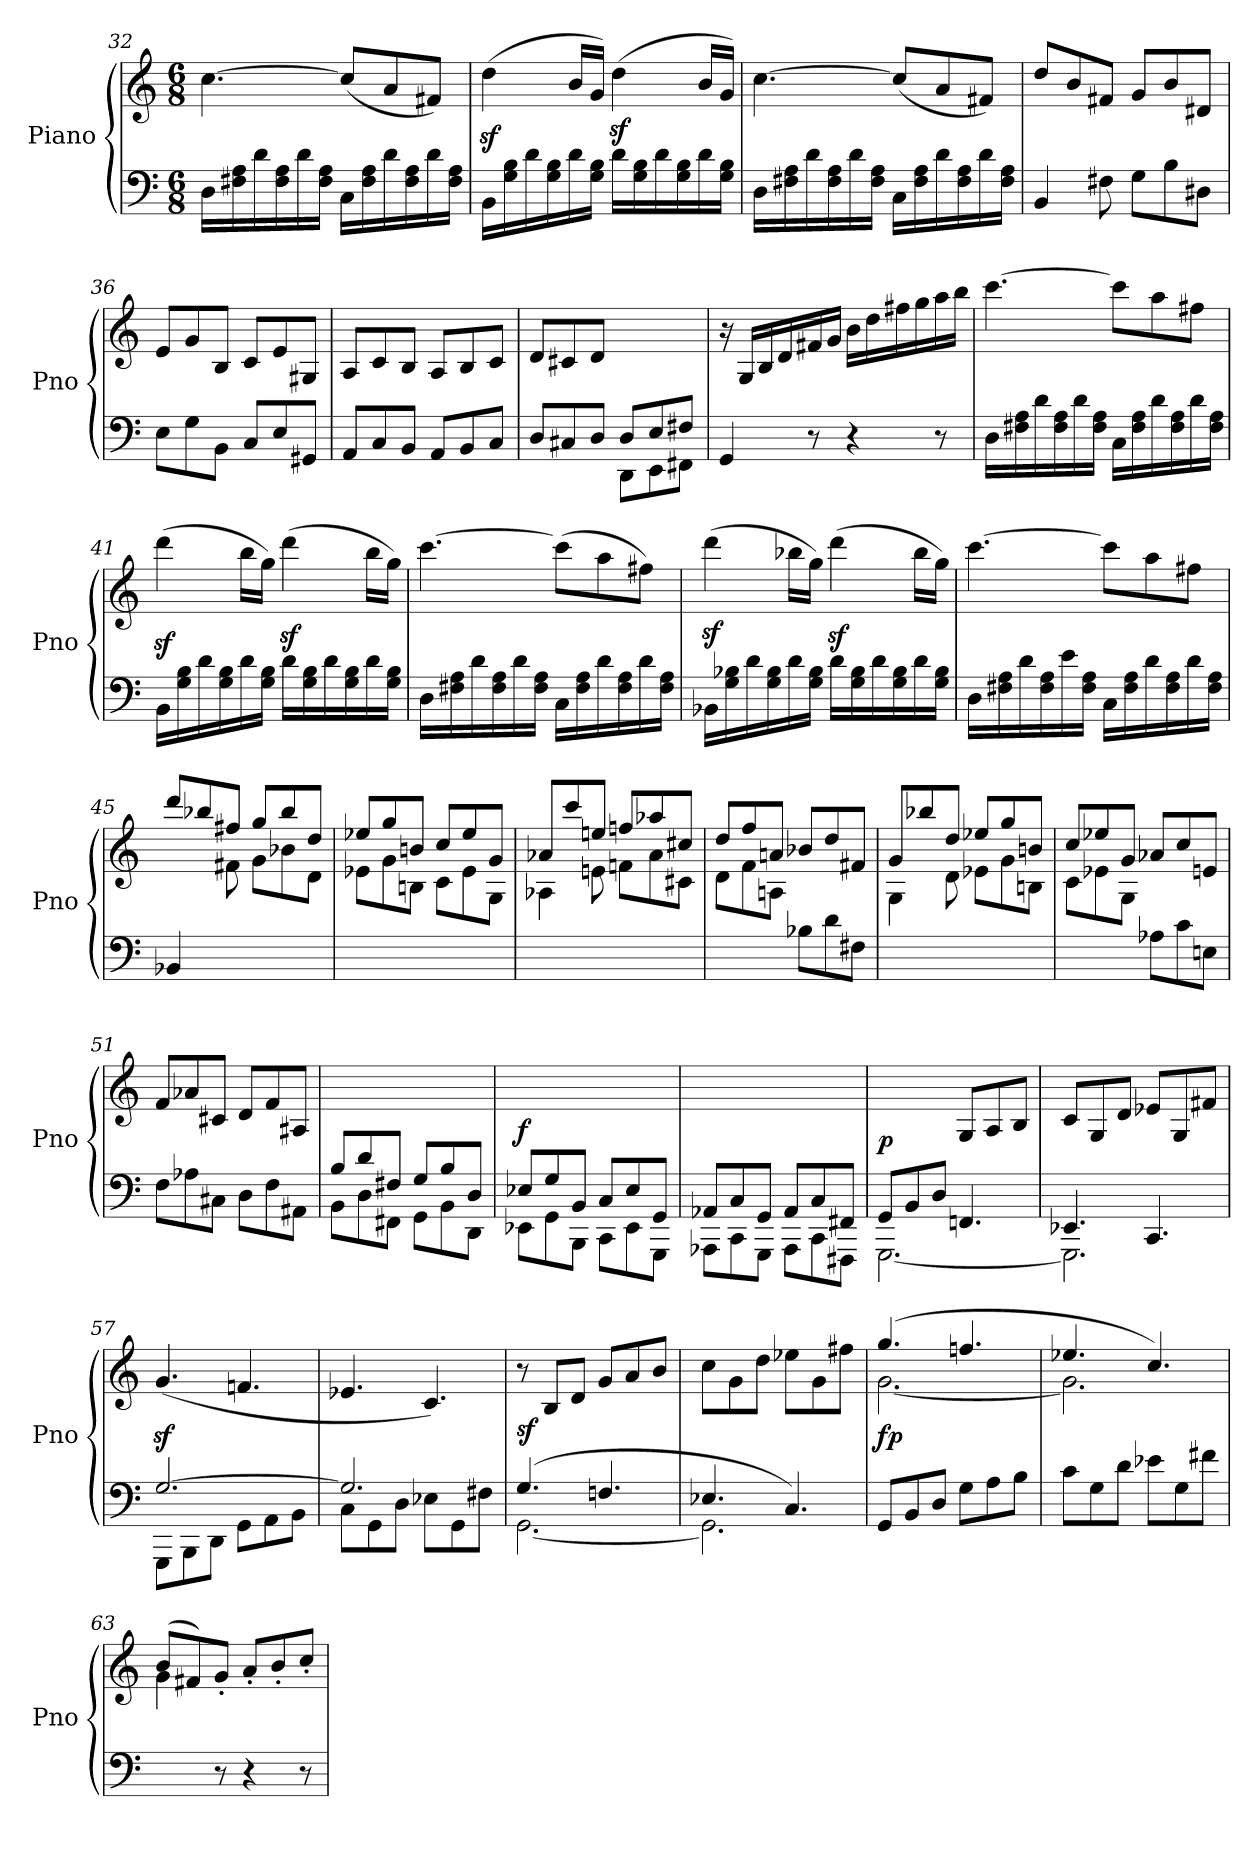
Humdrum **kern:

**kern	**kern	**dynam
*part1	*part1	*part1
*staff2	*staff1	*staff1/2
*I"Piano	*	*
*I'Pno	*	*
*clefF4	*clefG2	*
*k[]	*k[]	*
*C:	*C:	*
*M6/8	*M6/8	*
=32	=32	=32
16DLL	[4.cc	.
16F#X 16A	.	.
16d	.	.
16F# 16A	.	.
16d	.	.
16F# 16AJJ	.	.
16CLL	(8ccL]	.
16F# 16A	.	.
16d	8a	.
16F# 16A	.	.
16d	8f#XJ)	.
16F# 16AJJ	.	.
=33	=33	=33
16BBLL	(4ddz	.
16G 16B	.	.
16d	.	.
16G 16B	.	.
16d	16bLL	.
16G 16BJJ	16gJJ)	.
16dLL	(4ddz	.
16G 16B	.	.
16d	.	.
16G 16B	.	.
16d	16bLL	.
16G 16BJJ	16gJJ)	.
=34	=34	=34
16DLL	[4.cc	.
16F#X 16A	.	.
16d	.	.
16F# 16A	.	.
16d	.	.
16F# 16AJJ	.	.
16CLL	(8ccL]	.
16F# 16A	.	.
16d	8a	.
16F# 16A	.	.
16d	8f#XJ)	.
16F# 16AJJ	.	.
=35	=35	=35
4BB	8ddL	.
.	8b	.
8F#X	8f#XJ	.
8GL	8gL	.
8B	8b	.
8D#XJ	8d#XJ	.
=36	=36	=36
8EL	8eL	.
8G	8g	.
8BBJ	8BJ	.
8CL	8cL	.
8E	8e	.
8GG#XJ	8G#XJ	.
=37	=37	=37
8AAL	8AL	.
8C	8c	.
8BBJ	8BJ	.
8AAL	8AL	.
8BB	8B	.
8CJ	8cJ	.
=38	=38	=38
*^	*	*
4.ryy	8DL	8dL	.
.	8C#X	8c#X	.
.	8DJ	8dJ	.
8DL	8DDL	4.ryy	.
8E	8EE	.	.
8F#XJ	8FF#XJ	.	.
*v	*v	*	*
=39	=39	=39
4GG	16r	.
.	16GLL	.
.	16B	.
.	16d	.
8r	16f#X	.
.	16gJJ	.
4r	16bLL	.
.	16dd	.
.	16ff#X	.
.	16gg	.
8r	16aa	.
.	16bbJJ	.
=40	=40	=40
16DLL	[4.ccc	.
16F#X 16A	.	.
16d	.	.
16F# 16A	.	.
16d	.	.
16F# 16AJJ	.	.
16CLL	8cccL]	.
16F# 16A	.	.
16d	8aa	.
16F# 16A	.	.
16d	8ff#XJ	.
16F# 16AJJ	.	.
=41	=41	=41
16BBLL	(4dddz	.
16G 16B	.	.
16d	.	.
16G 16B	.	.
16d	16bbLL	.
16G 16BJJ	16ggJJ)	.
16dLL	(4dddz	.
16G 16B	.	.
16d	.	.
16G 16B	.	.
16d	16bbLL	.
16G 16BJJ	16ggJJ)	.
=42	=42	=42
16DLL	[4.ccc	.
16F#X 16A	.	.
16d	.	.
16F# 16A	.	.
16d	.	.
16F# 16AJJ	.	.
16CLL	(8cccL]	.
16F# 16A	.	.
16d	8aa	.
16F# 16A	.	.
16d	8ff#XJ)	.
16F# 16AJJ	.	.
=43	=43	=43
16BB-XLL	(4dddz	.
16G 16B-X	.	.
16d	.	.
16G 16B-	.	.
16d	16bb-XLL	.
16G 16B-JJ	16ggJJ)	.
16dLL	(4dddz	.
16G 16B-	.	.
16d	.	.
16G 16B-	.	.
16d	16bb-LL	.
16G 16B-JJ	16ggJJ)	.
=44	=44	=44
16DLL	[4.ccc	.
16F#X 16A	.	.
16d	.	.
16F# 16A	.	.
16e	.	.
16F# 16AJJ	.	.
16CLL	8cccL]	.
16F# 16A	.	.
16d	8aa	.
16F# 16A	.	.
16d	8ff#XJ	.
16F# 16AJJ	.	.
=45	=45	=45
*	*^	*
4BB-X	8dddL	4ryy	.
.	8bb-X	.	.
8ryy	8ff#XJ	8f#X	.
4.ryy	8ggL	8gL	.
.	8bb-	8b-X	.
.	8ddJ	8dJ	.
=46	=46	=46	=46
2.ryy	8ee-XL	8e-XL	.
.	8gg	8g	.
.	8bnJ	8BnJ	.
.	8ccL	8c\L	.
.	8ee-	8e-\	.
.	8gJ	8G\J	.
=47	=47	=47	=47
2.ryy	8a-XL	4A-X\	.
.	8ccc	.	.
.	8eenJ	8en	.
.	8ffnL	8fnL	.
.	8aa-X	8a-	.
.	8cc#XJ	8c#XJ	.
=48	=48	=48	=48
4.ryy	8ddL	8d\L	.
.	8ff	8f\	.
.	8anJ	8An\J	.
8B-XL	8b-XL	4.ryy	.
8d	8dd	.	.
8F#XJ	8f#XJ	.	.
=49	=49	=49	=49
2.ryy	8gL	4G\	.
.	8bb-X	.	.
.	8ddJ	8d	.
.	8ee-XL	8e-XL	.
.	8gg	8g	.
.	8bnJ	8BnJ	.
=50	=50	=50	=50
4.ryy	8ccL	8c\L	.
.	8ee-X	8e-X\	.
.	8gJ	8G\J	.
8A-XL	8a-XL	4.ryy	.
8c	8cc	.	.
8EnJ	8enJ	.	.
*	*v	*v	*
=51	=51	=51
8FL	8fL	.
8A-X	8a-X	.
8C#XJ	8c#XJ	.
8D\L	8dL	.
8F\	8f	.
8AA#X\J	8A#XJ	.
=52	=52	=52
*^	*	*
8BL	8BBL	2.ryy	.
8d	8D	.	.
8F#XJ	8FF#XJ	.	.
8GL	8GGL	.	.
8B	8BB	.	.
8DJ	8DDJ	.	.
=53	=53	=53	=53
8E-XL	8EE-XL	2.ryy	f
8G	8GG	.	.
8BBJ	8BBBJ	.	.
8CL	8CCL	.	.
8E-	8EE-	.	.
8GGJ	8GGGJ	.	.
=54	=54	=54	=54
8AA-XL	8AAA-XL	2.ryy	.
8C	8CC	.	.
8GGJ	8GGGJ	.	.
8AA-L	8AAA-L	.	.
8C	8CC	.	.
8FF#XJ	8FFF#XJ	.	.
=55	=55	=55	=55
8GGL	[2.GGG	4.ryy	p
8BB	.	.	.
8DJ	.	.	.
4.FFn	.	8G/L	.
.	.	8A/	.
.	.	8B/J	.
=56	=56	=56	=56
4.EE-X	2.GGG]	8cL	.
.	.	8G/	.
.	.	8dJ	.
4.CC	.	8e-XL	.
.	.	8G/	.
.	.	8f#XJ	.
=57	=57	=57	=57
[2.G	8GGGL	(>4.gz	.
.	8BBB	.	.
.	8DDJ	.	.
.	8GGL	4.fn	.
.	8AA	.	.
.	8BBJ	.	.
=58	=58	=58	=58
2.G]	8CL	4.e-X	.
.	8GG	.	.
.	8DJ	.	.
.	8E-XL	4.c)	.
.	8GG	.	.
.	8F#XJ	.	.
=59	=59	=59	=59
(4.G	[2.GG	8r	sf
.	.	8BL	.
.	.	8dJ	.
4.Fn	.	8gL	.
.	.	8a	.
.	.	8bJ	.
=60	=60	=60	=60
4.E-X	2.GG]	8ccL	.
.	.	8g	.
.	.	8ddJ	.
4.C)	.	8ee-XL	.
.	.	8g	.
.	.	8ff#XJ	.
*v	*v	*	*
=61	=61	=61
*	*^	*
8GGL	(4.gg	[2.g	fp
8BB	.	.	.
8DJ	.	.	.
8GL	4.ffn	.	.
8A	.	.	.
8BJ	.	.	.
=62	=62	=62	=62
8cL	4.ee-X	2.g]	.
8G	.	.	.
8dJ	.	.	.
8e-XL	4.cc)	.	.
8G	.	.	.
8f#XJ	.	.	.
=63	=63	=63	=63
4ryy	(8bL	4g	.
.	8f#X)	.	.
8r	8g'J	8ryy	.
4r	8a'/L	4.ryy	.
.	8b'/	.	.
8r	8cc'/J	.	.
*	*v	*v	*
=	=	=
*-	*-	*-
